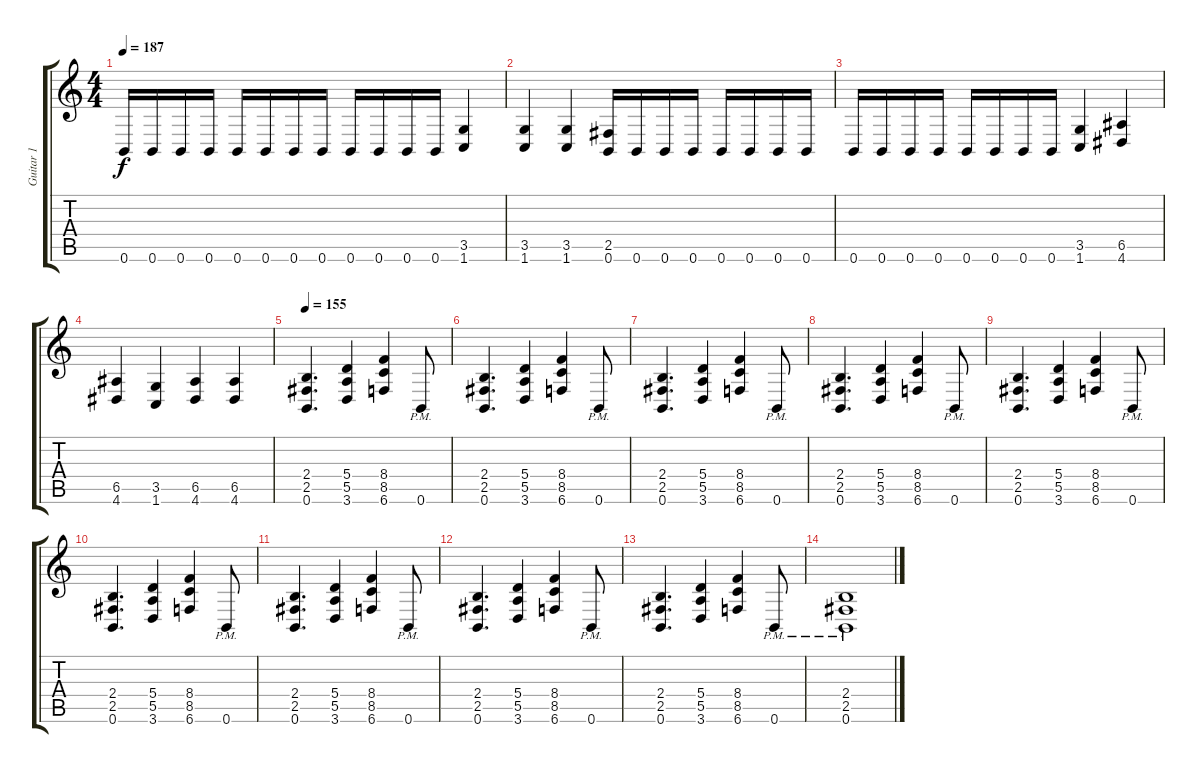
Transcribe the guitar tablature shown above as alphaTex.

\track ("Guitar 1" "Guitar 1") {instrument distortionguitar}
\staff {score tabs}
\tuning (B3 Gb3 D3 A2 E2 B1) {hide}
\ts (4 4)
\tempo 187
\clef g2
\ks c
0.6.16{dy f} 0.6.16 0.6.16 0.6.16 0.6.16 0.6.16 0.6.16 0.6.16 0.6.16 0.6.16 0.6.16 0.6.16 (3.5 1.6).4 |
(3.5 1.6).4 (3.5 1.6).4 (2.5 0.6).16 0.6.16 0.6.16 0.6.16 0.6.16 0.6.16 0.6.16 0.6.16 |
0.6.16 0.6.16 0.6.16 0.6.16 0.6.16 0.6.16 0.6.16 0.6.16 (3.5 1.6).4 (6.5 4.6).4 |
(6.5 4.6).4 (3.5 1.6).4 (6.5 4.6).4 (6.5 4.6).4 |
\tempo 155
(2.4 2.5 0.6).4{d} (5.4 5.5 3.6).4 (8.4 8.5 6.6).4 0.6{pm}.8 |
(2.4 2.5 0.6).4{d} (5.4 5.5 3.6).4 (8.4 8.5 6.6).4 0.6{pm}.8 |
(2.4 2.5 0.6).4{d} (5.4 5.5 3.6).4 (8.4 8.5 6.6).4 0.6{pm}.8 |
(2.4 2.5 0.6).4{d} (5.4 5.5 3.6).4 (8.4 8.5 6.6).4 0.6{pm}.8 |
(2.4 2.5 0.6).4{d} (5.4 5.5 3.6).4 (8.4 8.5 6.6).4 0.6{pm}.8 |
(2.4 2.5 0.6).4{d} (5.4 5.5 3.6).4 (8.4 8.5 6.6).4 0.6{pm}.8 |
(2.4 2.5 0.6).4{d} (5.4 5.5 3.6).4 (8.4 8.5 6.6).4 0.6{pm}.8 |
(2.4 2.5 0.6).4{d} (5.4 5.5 3.6).4 (8.4 8.5 6.6).4 0.6{pm}.8 |
(2.4 2.5 0.6).4{d} (5.4 5.5 3.6).4 (8.4 8.5 6.6).4 0.6{pm}.8 |
(2.4{pm} 2.5{pm} 0.6{pm}).1
